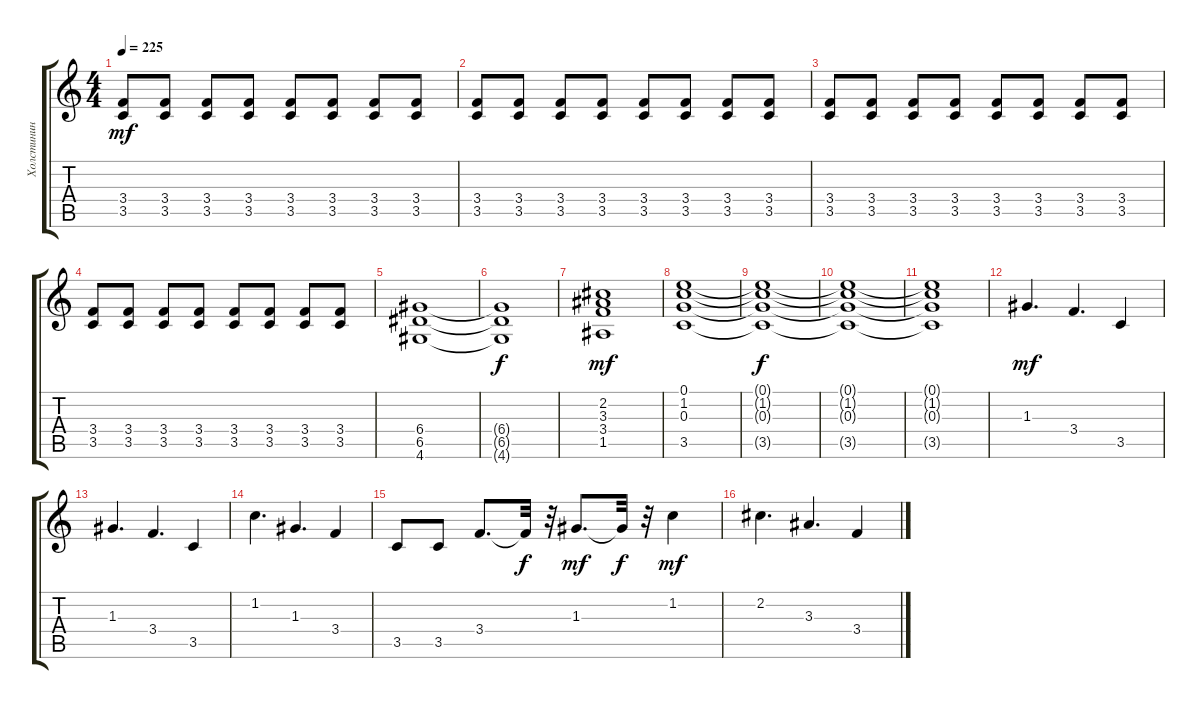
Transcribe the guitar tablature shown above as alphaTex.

\track ("Холстинин" "Холстинин") {instrument distortionguitar}
\staff {score tabs}
\tuning (E4 B3 G3 D3 A2 E2) {hide}
\ts (4 4)
\tempo 225
\clef g2
\ks c
(3.4 3.5).8{dy mf} (3.4 3.5).8 (3.4 3.5).8 (3.4 3.5).8 (3.4 3.5).8 (3.4 3.5).8 (3.4 3.5).8 (3.4 3.5).8 |
(3.4 3.5).8 (3.4 3.5).8 (3.4 3.5).8 (3.4 3.5).8 (3.4 3.5).8 (3.4 3.5).8 (3.4 3.5).8 (3.4 3.5).8 |
(3.4 3.5).8 (3.4 3.5).8 (3.4 3.5).8 (3.4 3.5).8 (3.4 3.5).8 (3.4 3.5).8 (3.4 3.5).8 (3.4 3.5).8 |
(3.4 3.5).8 (3.4 3.5).8 (3.4 3.5).8 (3.4 3.5).8 (3.4 3.5).8 (3.4 3.5).8 (3.4 3.5).8 (3.4 3.5).8 |
(6.4 6.5 4.6).1 |
(6.4{t} 6.5{t} 4.6{t}).1{dy f} |
(2.2 3.3 3.4 1.5).1{dy mf} |
(0.1 1.2 0.3 3.5).1 |
(0.1{t} 1.2{t} 0.3{t} 3.5{t}).1{dy f} |
(0.1{t} 1.2{t} 0.3{t} 3.5{t}).1 |
(0.1{t} 1.2{t} 0.3{t} 3.5{t}).1 |
1.3.4{d dy mf} 3.4.4{d} 3.5.4 |
1.3.4{d} 3.4.4{d} 3.5.4 |
1.2.4{d} 1.3.4{d} 3.4.4 |
3.5.8 3.5.8 3.4.8{d} 3.4{t}.32{dy f} r.32 1.3.8{d dy mf} 1.3{t}.32{dy f} r.32 1.2.4{dy mf} |
2.2.4{d} 3.3.4{d} 3.4.4
